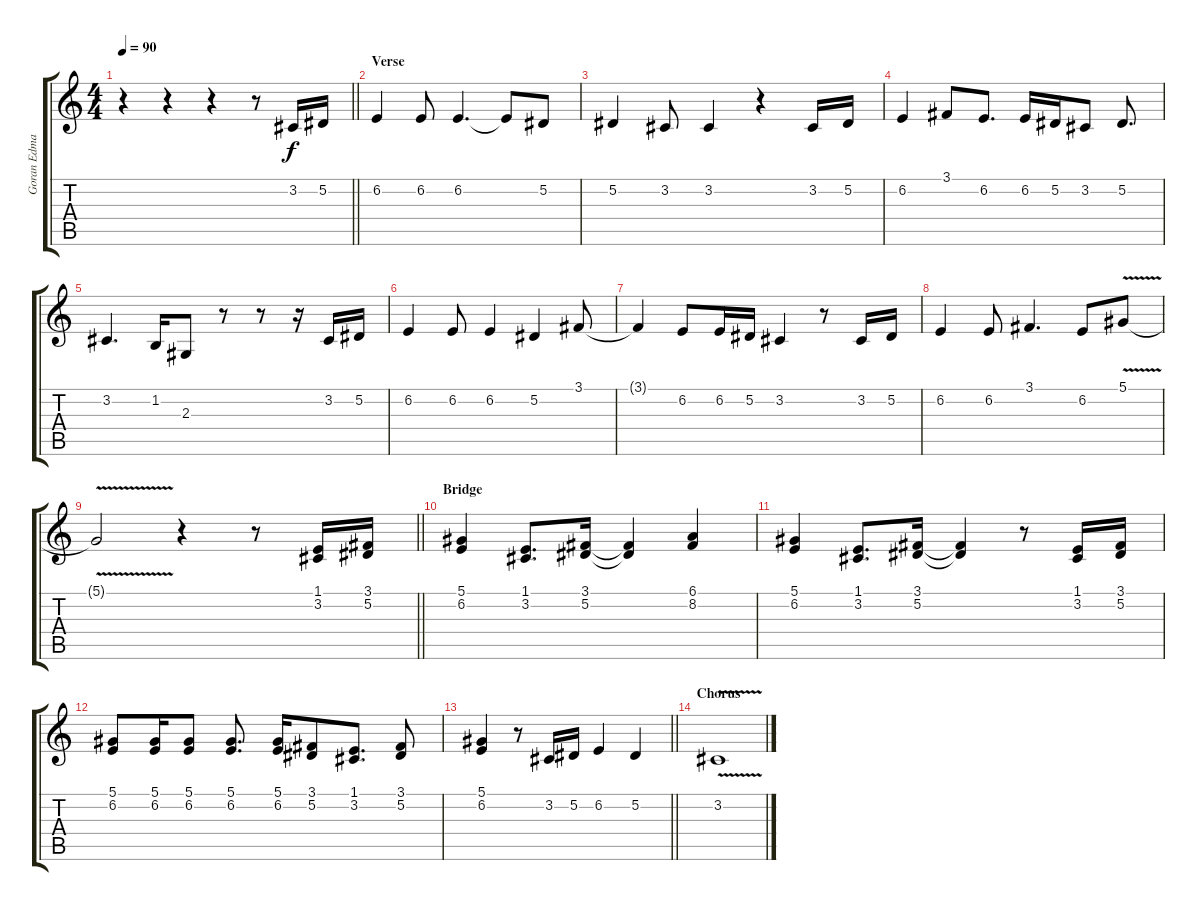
\track ("Goran Edman" "Goran Edma") {instrument lead2sawtooth}
\staff {score tabs}
\tuning (Eb4 Bb3 Gb3 Db3 Ab2 Eb2) {hide}
\ts (4 4)
\tempo 90
\clef g2
\barLineRight lightlight
\ks c
r.4{dy f} r.4 r.4 r.8 3.2.16 5.2.16 |
\section ("" "Verse")
6.2.4 6.2.8 6.2.4{d} 6.2{t}.8 5.2.8 |
5.2.4 3.2.8 3.2.4 r.4 3.2.16 5.2.16 |
6.2.4 3.1.8 6.2.8{d} 6.2.16 5.2.16 3.2.8 5.2.8{d} |
3.2.4{d} 1.2.16 2.3.8 r.8 r.8 r.16 3.2.16 5.2.16 |
6.2.4 6.2.8 6.2.4 5.2.4 3.1.8 |
3.1{t}.4 6.2.8 6.2.16 5.2.16 3.2.4 r.8 3.2.16 5.2.16 |
6.2.4 6.2.8 3.1.4{d} 6.2.8 5.1{v}.8 |
\barLineRight lightlight
5.1{t}.2 r.4 r.8 (1.1 3.2).16 (3.1 5.2).16 |
\section ("" "Bridge")
(5.1 6.2).4 (1.1 3.2).8{d} (3.1 5.2).16 (3.1{t} 5.2{t}).4 (6.1 8.2).4 |
(5.1 6.2).4 (1.1 3.2).8{d} (3.1 5.2).16 (3.1{t} 5.2{t}).4 r.8 (1.1 3.2).16 (3.1 5.2).16 |
(5.1 6.2).8 (5.1 6.2).16 (5.1 6.2).8 (5.1 6.2).8{d} (5.1 6.2).16 (3.1 5.2).8 (1.1 3.2).8{d} (3.1 5.2).8 |
\barLineRight lightlight
(5.1 6.2).4 r.8 3.2.16 5.2.16 6.2.4 5.2.4 |
\section ("" "Chorus")
3.2{v}.1
